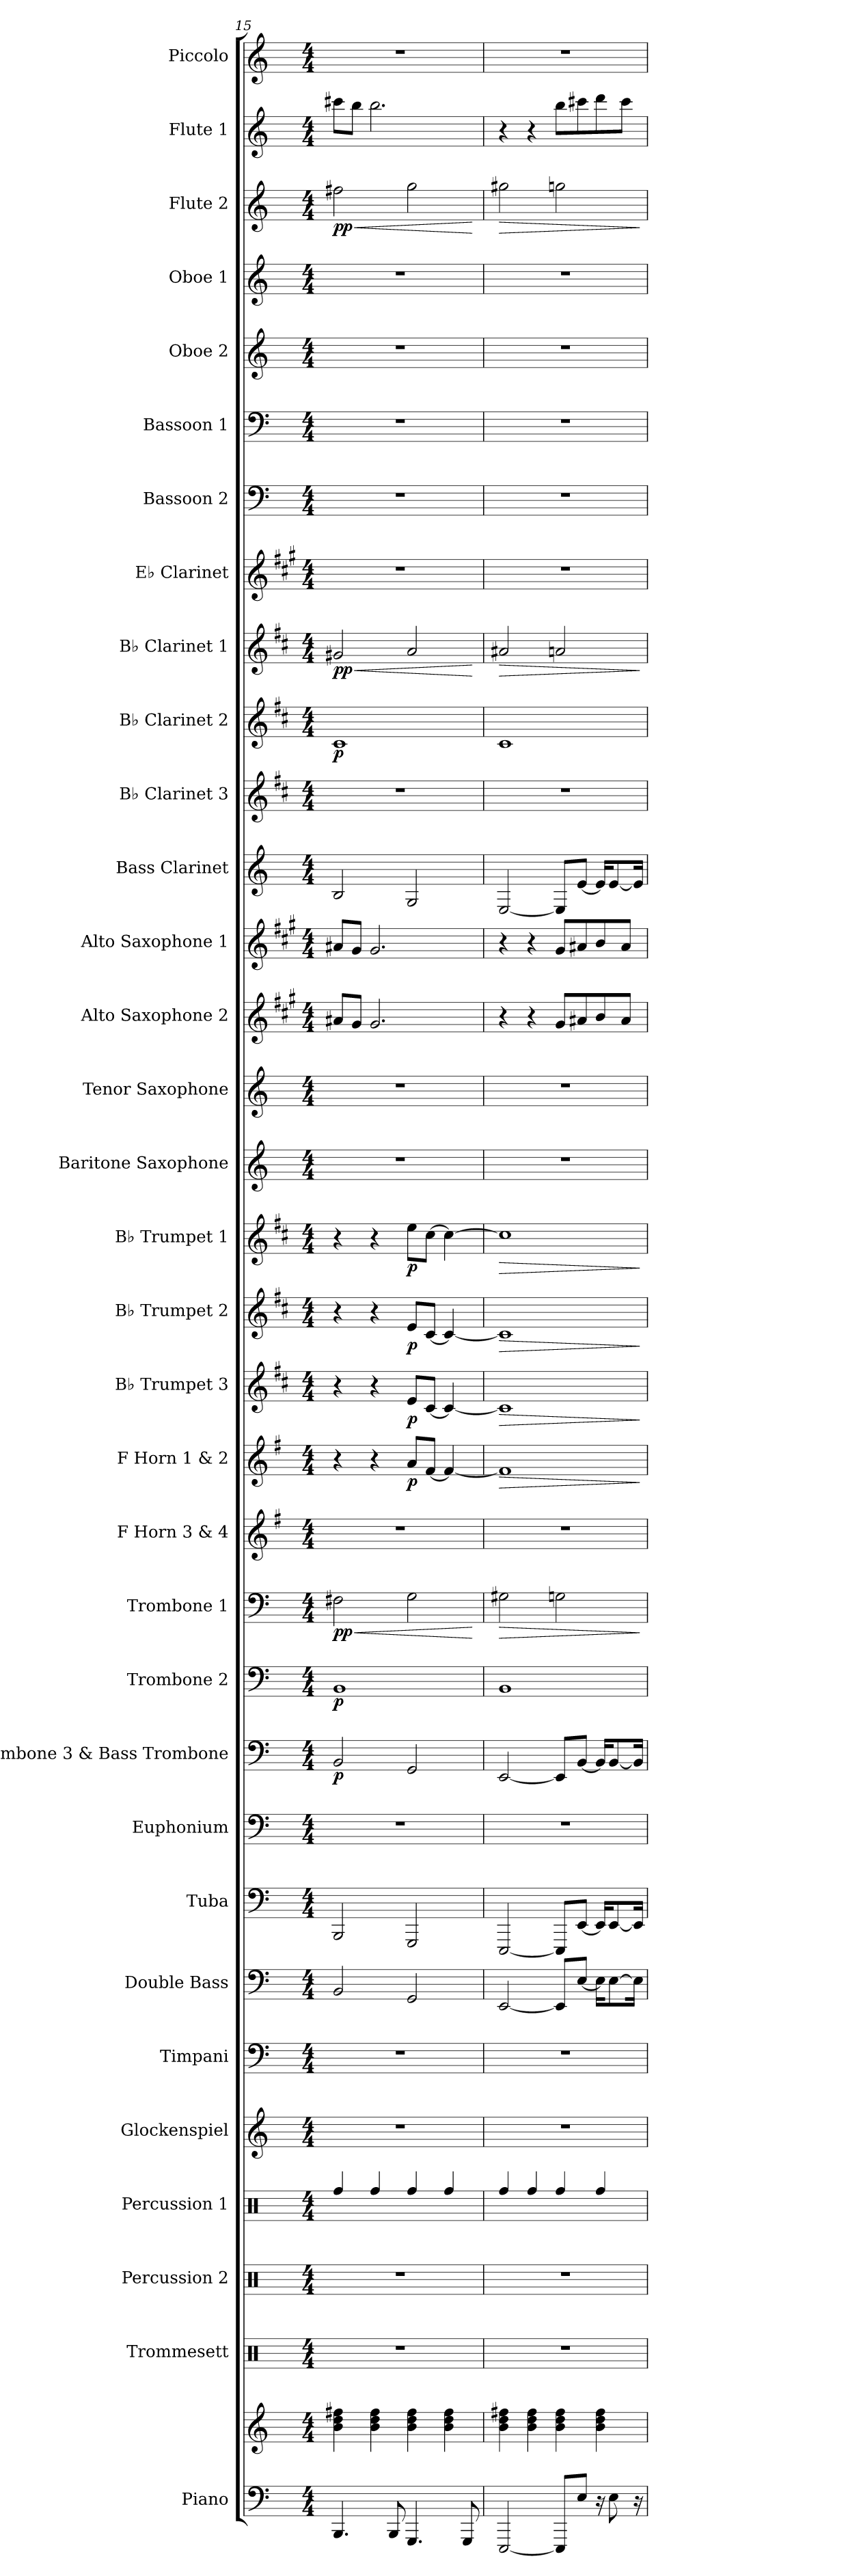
**kern	**kern	**kern	**kern	**kern	**kern	**kern	**kern	**kern	**kern	**kern	**dynam	**kern	**dynam	**kern	**dynam	**kern	**kern	**dynam	**kern	**dynam	**kern	**dynam	**kern	**dynam	**kern	**kern	**kern	**kern	**kern	**kern	**kern	**dynam	**kern	**dynam	**kern	**kern	**kern	**kern	**kern	**kern	**dynam	**kern	**kern
*part33	*part33	*part32	*part31	*part30	*part29	*part28	*part27	*part26	*part25	*part24	*part24	*part23	*part23	*part22	*part22	*part21	*part20	*part20	*part19	*part19	*part18	*part18	*part17	*part17	*part16	*part15	*part14	*part13	*part12	*part11	*part10	*part10	*part9	*part9	*part8	*part7	*part6	*part5	*part4	*part3	*part3	*part2	*part1
*staff34	*staff33	*staff32	*staff31	*staff30	*staff29	*staff28	*staff27	*staff26	*staff25	*staff24	*staff24	*staff23	*staff23	*staff22	*staff22	*staff21	*staff20	*staff20	*staff19	*staff19	*staff18	*staff18	*staff17	*staff17	*staff16	*staff15	*staff14	*staff13	*staff12	*staff11	*staff10	*staff10	*staff9	*staff9	*staff8	*staff7	*staff6	*staff5	*staff4	*staff3	*staff3	*staff2	*staff1
*I"Piano	*	*I"Trommesett	*I"Percussion 2	*I"Percussion 1	*I"Glockenspiel	*I"Timpani	*I"Double Bass	*I"Tuba	*I"Euphonium	*I"Trombone 3 &amp; Bass Trombone	*	*I"Trombone 2	*	*I"Trombone 1	*	*I"F Horn 3 &amp; 4	*I"F Horn 1 &amp; 2	*	*I"B♭ Trumpet 3	*	*I"B♭ Trumpet 2	*	*I"B♭ Trumpet 1	*	*I"Baritone Saxophone	*I"Tenor Saxophone	*I"Alto Saxophone 2	*I"Alto Saxophone 1	*I"Bass Clarinet	*I"B♭ Clarinet 3	*I"B♭ Clarinet 2	*	*I"B♭ Clarinet 1	*	*I"E♭ Clarinet	*I"Bassoon 2	*I"Bassoon 1	*I"Oboe 2	*I"Oboe 1	*I"Flute 2	*	*I"Flute 1	*I"Piccolo
*I'Pno.	*	*I'T. Sett	*I'Perc. 2	*I'Perc. 1	*I'Glk.	*I'Timp.	*I'Db.	*I'Tba.	*I'Euph.	*I'Tbn. 3 B. Tbn.	*	*I'Tbn. 2	*	*I'Tbn. 1	*	*I'F Hn. 3 4	*I'F Hn. 1 2	*	*I'B♭ Tpt. 3	*	*I'B♭ Tpt. 2	*	*I'B♭ Tpt. 1	*	*I'Bar. Sax.	*I'T. Sax.	*I'A. Sax. 2	*I'A. Sax. 1	*I'B. Cl.	*I'B♭ Cl. 3	*I'B♭ Cl. 2	*	*I'B♭ Cl. 1	*	*I'E♭ Cl.	*I'Bsn. 2	*I'Bsn. 1	*I'Ob. 2	*I'Ob. 1	*I'Fl. 2	*	*I'Fl. 1	*I'Picc.
*clefF4	*clefG2	*clefX	*clefX	*clefX	*clefG2	*clefF4	*clefF4	*clefF4	*clefF4	*clefF4	*	*clefF4	*	*clefF4	*	*clefG2	*clefG2	*	*clefG2	*	*clefG2	*	*clefG2	*	*clefG2	*clefG2	*clefG2	*clefG2	*clefG2	*clefG2	*clefG2	*	*clefG2	*	*clefG2	*clefF4	*clefF4	*clefG2	*clefG2	*clefG2	*	*clefG2	*clefG2
*	*	*	*	*	*ITrd-14c-24	*	*ITrd7c12	*	*	*	*	*	*	*	*	*ITrd4c7	*ITrd4c7	*	*ITrd1c2	*	*ITrd1c2	*	*ITrd1c2	*	*ITrd12c21	*ITrd8c14	*ITrd5c9	*ITrd5c9	*ITrd8c14	*ITrd1c2	*ITrd1c2	*	*ITrd1c2	*	*ITrd-2c-3	*	*	*	*	*	*	*	*ITrd-7c-12
*k[]	*k[]	*k[]	*k[]	*k[]	*k[]	*k[]	*k[]	*k[]	*k[]	*k[]	*	*k[]	*	*k[]	*	*k[]	*k[]	*	*k[]	*	*k[]	*	*k[]	*	*k[]	*k[]	*k[]	*k[]	*k[]	*k[]	*k[]	*	*k[]	*	*k[]	*k[]	*k[]	*k[]	*k[]	*k[]	*	*k[]	*k[]
*M4/4	*M4/4	*M4/4	*M4/4	*M4/4	*M4/4	*M4/4	*M4/4	*M4/4	*M4/4	*M4/4	*	*M4/4	*	*M4/4	*	*M4/4	*M4/4	*	*M4/4	*	*M4/4	*	*M4/4	*	*M4/4	*M4/4	*M4/4	*M4/4	*M4/4	*M4/4	*M4/4	*	*M4/4	*	*M4/4	*M4/4	*M4/4	*M4/4	*M4/4	*M4/4	*	*M4/4	*M4/4
=15	=15	=15	=15	=15	=15	=15	=15	=15	=15	=15	=15	=15	=15	=15	=15	=15	=15	=15	=15	=15	=15	=15	=15	=15	=15	=15	=15	=15	=15	=15	=15	=15	=15	=15	=15	=15	=15	=15	=15	=15	=15	=15	=15
!	!	!	!	!	!	!	!	!	!	!	!LO:DY:b	!	!LO:DY:b	!	!LO:HP:b	!	!	!	!	!	!	!	!	!	!	!	!	!	!	!	!	!	!	!LO:HP:b	!	!	!	!	!	!	!LO:HP:b	!	!
!	!	!	!	!	!	!	!	!	!	!	!	!	!	!	!LO:DY:n=1:b	!	!	!	!	!	!	!	!	!	!	!	!	!	!	!	!	!LO:DY:b	!	!LO:DY:n=1:b	!	!	!	!	!	!	!LO:DY:n=1:b	!	!
4.BBB/	4b\ 4dd\ 4ff#X\	1r	1r	4Rff/	1r	1r	2BBB/	2BBB/	1r	2BB/	p	1BB	p	2F#X\	< pp	1r	4r	.	4r	.	4r	.	4r	.	1r	1r	8c#X/L	8c#X/L	2BB/	1r	1B	p	2f#X/	< pp	1r	1r	1r	1r	1r	2ff#X\	< pp	8ccc#X\L	1r
.	.	.	.	.	.	.	.	.	.	.	.	.	.	.	.	.	.	.	.	.	.	.	.	.	.	.	8B/J	8B/J	.	.	.	.	.	.	.	.	.	.	.	.	.	8bb\J	.
.	4b\ 4dd\ 4ff#\	.	.	4Rff/	.	.	.	.	.	.	.	.	.	.	.	.	4r	.	4r	.	4r	.	4r	.	.	.	2.B/	2.B/	.	.	.	.	.	.	.	.	.	.	.	.	.	2.bb\	.
8BBB/	.	.	.	.	.	.	.	.	.	.	.	.	.	.	.	.	.	.	.	.	.	.	.	.	.	.	.	.	.	.	.	.	.	.	.	.	.	.	.	.	.	.	.
!	!	!	!	!	!	!	!	!	!	!	!	!	!	!	!	!	!	!LO:DY:b	!	!LO:DY:b	!	!LO:DY:b	!	!LO:DY:b	!	!	!	!	!	!	!	!	!	!	!	!	!	!	!	!	!	!	!
4.GGG/	4b\ 4dd\ 4ff#\	.	.	4Rff/	.	.	2GGG/	2GGG/	.	2GG/	.	.	.	2G\	.	.	8d/L	p	8d/L	p	8d/L	p	8dd\L	p	.	.	.	.	2GG/	.	.	.	2g/	.	.	.	.	.	.	2gg\	.	.	.
.	.	.	.	.	.	.	.	.	.	.	.	.	.	.	.	.	[8B/J	.	[8B/J	.	[8B/J	.	[8b\J	.	.	.	.	.	.	.	.	.	.	.	.	.	.	.	.	.	.	.	.
.	4b\ 4dd\ 4ff#\	.	.	4Rff/	.	.	.	.	.	.	.	.	.	.	.	.	4B/_	.	4B/_	.	4B/_	.	4b\_	.	.	.	.	.	.	.	.	.	.	.	.	.	.	.	.	.	.	.	.
8GGG/	.	.	.	.	.	.	.	.	.	.	.	.	.	.	.	.	.	.	.	.	.	.	.	.	.	.	.	.	.	.	.	.	.	.	.	.	.	.	.	.	.	.	.
.	.	.	.	.	.	.	.	.	.	.	.	.	.	.	[	.	.	.	.	.	.	.	.	.	.	.	.	.	.	.	.	.	.	[	.	.	.	.	.	.	[	.	.
=16	=16	=16	=16	=16	=16	=16	=16	=16	=16	=16	=16	=16	=16	=16	=16	=16	=16	=16	=16	=16	=16	=16	=16	=16	=16	=16	=16	=16	=16	=16	=16	=16	=16	=16	=16	=16	=16	=16	=16	=16	=16	=16	=16
!	!	!	!	!	!	!	!	!	!	!	!	!	!	!	!LO:HP:b	!	!	!LO:HP:b	!	!LO:HP:b	!	!LO:HP:b	!	!LO:HP:b	!	!	!	!	!	!	!	!	!	!LO:HP:b	!	!	!	!	!	!	!LO:HP:b	!	!
[2EEE/	4b\ 4dd\ 4ff#X\	1r	1r	4Rff/	1r	1r	[2EEE/	[2EEE/	1r	[2EE/	.	1BB	.	2G#X\	>	1r	1B]	>	1B]	>	1B]	>	1b]	>	1r	1r	4r	4r	[2EE/	1r	1B	.	2g#X/	>	1r	1r	1r	1r	1r	2gg#X\	>	4r	1r
.	4b\ 4dd\ 4ff#\	.	.	4Rff/	.	.	.	.	.	.	.	.	.	.	.	.	.	.	.	.	.	.	.	.	.	.	4r	4r	.	.	.	.	.	.	.	.	.	.	.	.	.	4r	.
8EEE/L]	4b\ 4dd\ 4ff#\	.	.	4Rff/	.	.	8EEE/L]	8EEE/L]	.	8EE/L]	.	.	.	2Gn\	.	.	.	.	.	.	.	.	.	.	.	.	8B/L	8B/L	8EE/L]	.	.	.	2gn/	.	.	.	.	.	.	2ggn\	.	8bb\L	.
8E/J	.	.	.	.	.	.	[8EE/J	[8EE/J	.	[8BB/J	.	.	.	.	.	.	.	.	.	.	.	.	.	.	.	.	8c#X/	8c#X/	[8E/J	.	.	.	.	.	.	.	.	.	.	.	.	8ccc#X\	.
16r	4b\ 4dd\ 4ff#\	.	.	4Rff/	.	.	16EE\KL]	16EE/KL]	.	16BB/KL]	.	.	.	.	.	.	.	.	.	.	.	.	.	.	.	.	8d/	8d/	16E/KL]	.	.	.	.	.	.	.	.	.	.	.	.	8ddd\	.
8E\	.	.	.	.	.	.	[8EE\	[8EE/	.	[8BB/	.	.	.	.	.	.	.	.	.	.	.	.	.	.	.	.	.	.	[8E/	.	.	.	.	.	.	.	.	.	.	.	.	.	.
.	.	.	.	.	.	.	.	.	.	.	.	.	.	.	.	.	.	.	.	.	.	.	.	.	.	.	8c#/J	8c#/J	.	.	.	.	.	.	.	.	.	.	.	.	.	8ccc#\J	.
16r	.	.	.	.	.	.	16EE\Jk]	16EE/Jk]	.	16BB/Jk]	.	.	.	.	.	.	.	.	.	.	.	.	.	.	.	.	.	.	16E/Jk]	.	.	.	.	.	.	.	.	.	.	.	.	.	.
.	.	.	.	.	.	.	.	.	.	.	.	.	.	.	]	.	.	]	.	]	.	]	.	]	.	.	.	.	.	.	.	.	.	]	.	.	.	.	.	.	]	.	.
=	=	=	=	=	=	=	=	=	=	=	=	=	=	=	=	=	=	=	=	=	=	=	=	=	=	=	=	=	=	=	=	=	=	=	=	=	=	=	=	=	=	=	=
*-	*-	*-	*-	*-	*-	*-	*-	*-	*-	*-	*-	*-	*-	*-	*-	*-	*-	*-	*-	*-	*-	*-	*-	*-	*-	*-	*-	*-	*-	*-	*-	*-	*-	*-	*-	*-	*-	*-	*-	*-	*-	*-	*-
